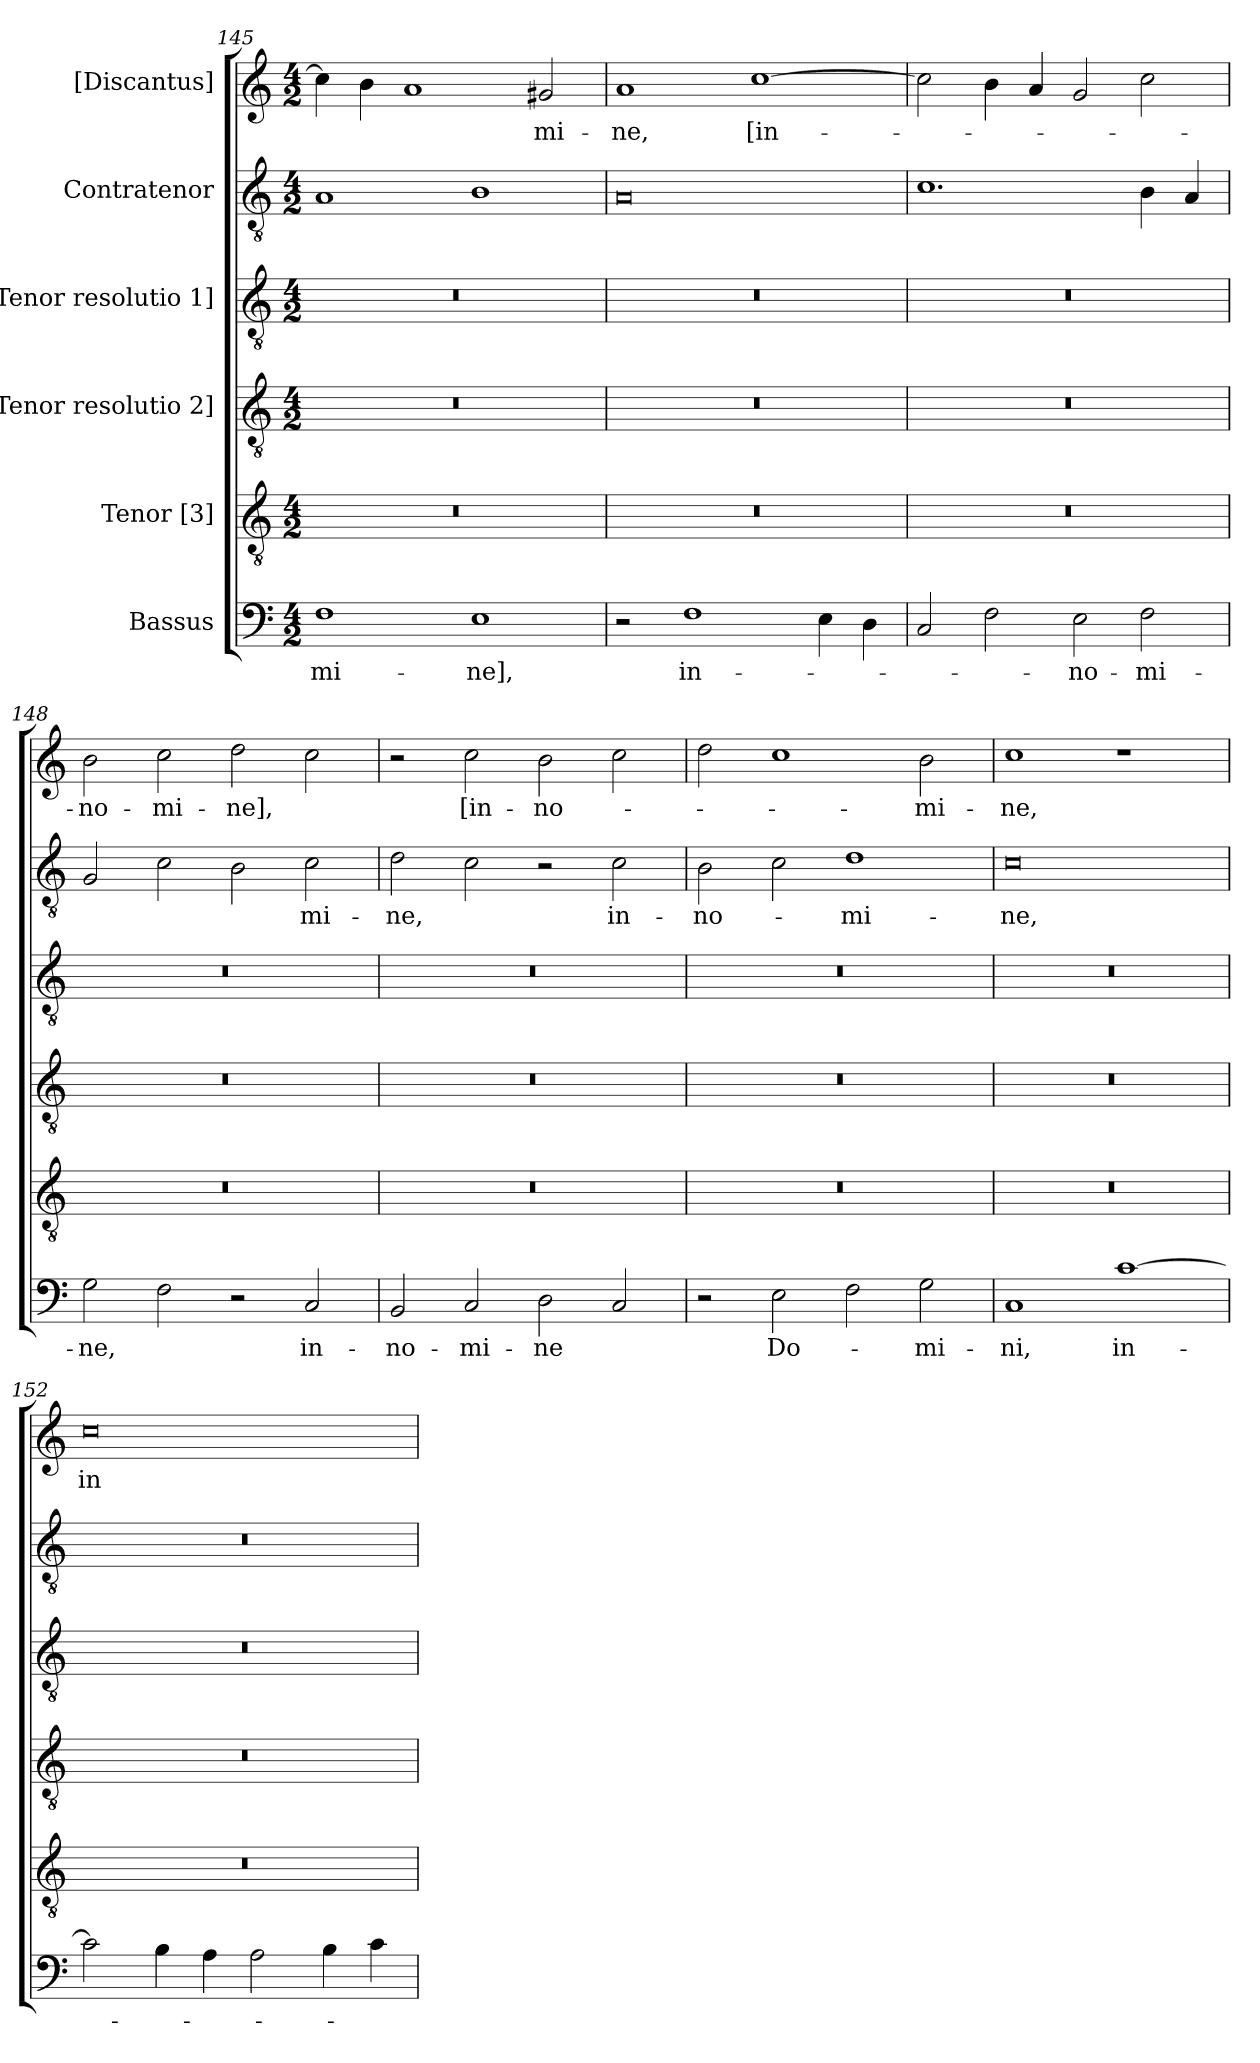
**kern	**text	**kern	**kern	**kern	**kern	**text	**kern	**text
*part6	*part6	*part5	*part4	*part3	*part2	*part2	*part1	*part1
*staff6	*staff6	*staff5	*staff4	*staff3	*staff2	*staff2	*staff1	*staff1
*I"Bassus	*	*I"Tenor [3]	*I"[Tenor resolutio 2]	*I"[Tenor resolutio 1]	*I"Contratenor	*	*I"[Discantus]	*
*clefF4	*	*clefGv2	*clefGv2	*clefGv2	*clefGv2	*	*clefG2	*
*k[]	*	*k[]	*k[]	*k[]	*k[]	*	*k[]	*
*M4/2	*	*M4/2	*M4/2	*M4/2	*M4/2	*	*M4/2	*
=145	=145	=145	=145	=145	=145	=145	=145	=145
1F\	-mi-	0r	0r	0r	1A/	.	4cc\]	.
.	.	.	.	.	.	.	4b\	.
.	.	.	.	.	.	.	1a/	.
1E\	-ne],	.	.	.	1B\	.	.	.
.	.	.	.	.	.	.	2g#X/	-mi-
=146	=146	=146	=146	=146	=146	=146	=146	=146
2r	.	0r	0r	0r	0A/	.	1a/	-ne,
1F\	in-	.	.	.	.	.	.	.
.	.	.	.	.	.	.	[1cc\	[in-
4E\	.	.	.	.	.	.	.	.
4D\	.	.	.	.	.	.	.	.
=147	=147	=147	=147	=147	=147	=147	=147	=147
2C/	.	0r	0r	0r	1.c\	.	2cc\]	.
2F\	.	.	.	.	.	.	4b\	.
.	.	.	.	.	.	.	4a/	.
2E\	no-	.	.	.	.	.	2g/	.
2F\	-mi-	.	.	.	4B\	.	2cc\	.
.	.	.	.	.	4A/	.	.	.
=148	=148	=148	=148	=148	=148	=148	=148	=148
2G\	-ne,	0r	0r	0r	2G/	.	2b\	-no-
2F\	.	.	.	.	2c\	.	2cc\	-mi-
2r	.	.	.	.	2B\	.	2dd\	-ne],
2C/	in-	.	.	.	2c\	-mi-	2cc\	.
=149	=149	=149	=149	=149	=149	=149	=149	=149
2BB/	no-	0r	0r	0r	2d\	-ne,	2r	.
2C/	-mi-	.	.	.	2c\	.	2cc\	[in-
2D\	-ne	.	.	.	2r	.	2b\	no-
2C/	.	.	.	.	2c\	in-	2cc\	.
=150	=150	=150	=150	=150	=150	=150	=150	=150
2r	.	0r	0r	0r	2B\	no-	2dd\	.
2E\	Do-	.	.	.	2c\	.	1cc\	.
2F\	.	.	.	.	1d\	-mi-	.	.
2G\	-mi-	.	.	.	.	.	2b\	-mi-
=151	=151	=151	=151	=151	=151	=151	=151	=151
1C/	-ni,	0r	0r	0r	0c\	-ne,	1cc\	-ne,
[1c\	in-	.	.	.	.	.	1r	.
=152	=152	=152	=152	=152	=152	=152	=152	=152
2c\]	.	0r	0r	0r	0r	.	0cc\	in-
4B\	.	.	.	.	.	.	.	.
4A\	.	.	.	.	.	.	.	.
2A\	.	.	.	.	.	.	.	.
4B\	.	.	.	.	.	.	.	.
4c\	.	.	.	.	.	.	.	.
=	=	=	=	=	=	=	=	=
*-	*-	*-	*-	*-	*-	*-	*-	*-
